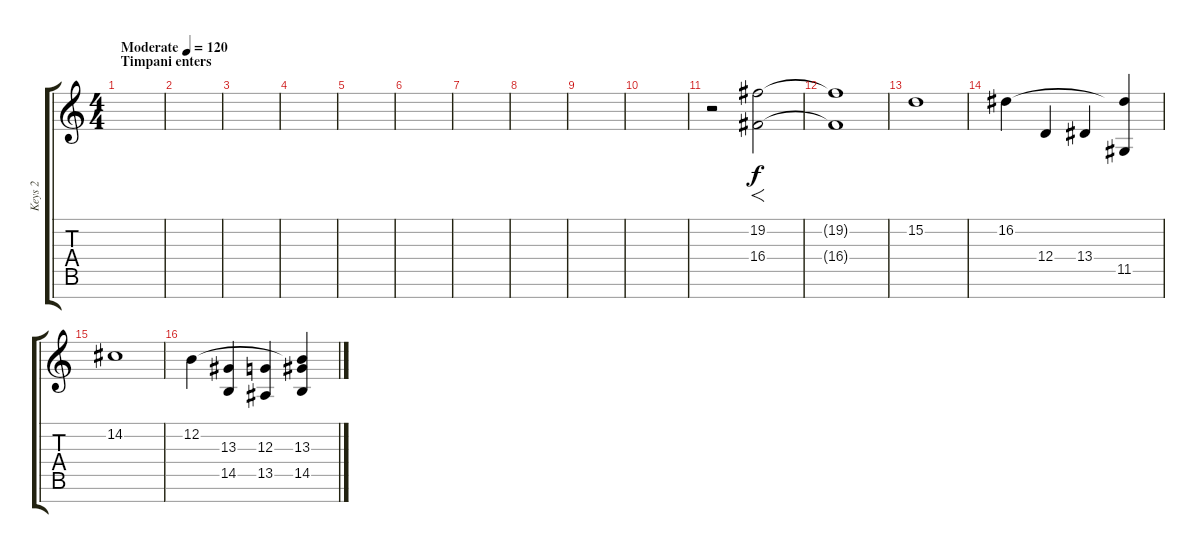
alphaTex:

\track ("Keys 2" "Keys 2") {instrument stringensemble1}
\staff {score tabs}
\tuning (E4 B3 G3 D3 A2 E2 B1) {hide}
\ts (4 4)
\section ("" "Timpani enters")
\tempo (120 "Moderate")
\clef g2
\ks c
|
|
|
|
|
|
|
|
|
|
r.2 (19.2 16.4).2{f} |
(19.2{t} 16.4{t}).1 |
15.2.1 |
16.2.4 12.4.4 13.4.4 (16.2{t} 11.5).4 |
14.2.1 |
12.2.4 (13.3 14.5).4 (12.3 13.5).4 (12.2{t} 13.3 14.5).4
